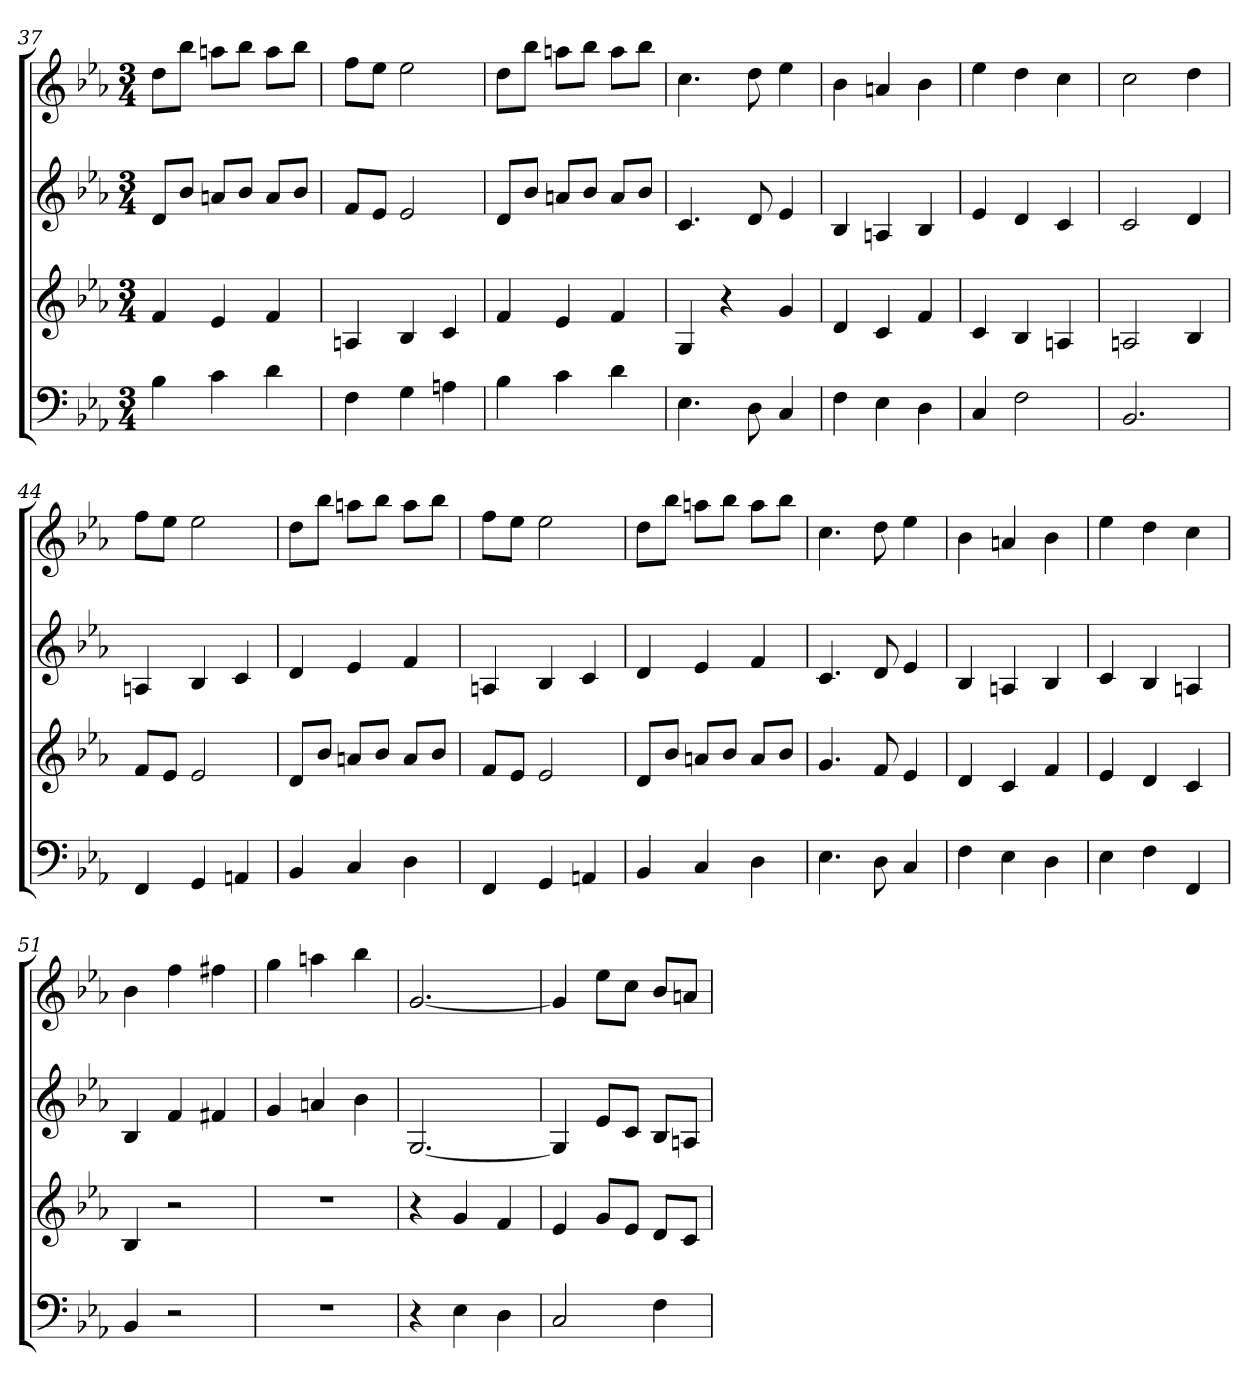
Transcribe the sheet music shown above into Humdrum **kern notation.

**kern	**kern	**kern	**kern
*part4	*part3	*part2	*part1
*staff4	*staff3	*staff2	*staff1
*k[b-e-a-]	*k[b-e-a-]	*k[b-e-a-]	*k[b-e-a-]
*E-:	*E-:	*E-:	*E-:
*M3/4	*M3/4	*M3/4	*M3/4
=37	=37	=37	=37
4B-	4f	8dL	8ddL
.	.	8b-J	8bb-J
4c	4e-	8anL	8aanL
.	.	8b-J	8bb-J
4d	4f	8aL	8aaL
.	.	8b-J	8bb-J
=38	=38	=38	=38
4F	4An	8fL	8ffL
.	.	8e-J	8ee-J
4G	4B-	2e-	2ee-
4An	4c	.	.
=39	=39	=39	=39
4B-	4f	8dL	8ddL
.	.	8b-J	8bb-J
4c	4e-	8anL	8aanL
.	.	8b-J	8bb-J
4d	4f	8aL	8aaL
.	.	8b-J	8bb-J
=40	=40	=40	=40
4.E-	4G	4.c	4.cc
.	4r	.	.
8D	.	8d	8dd
4C	4g	4e-	4ee-
=41	=41	=41	=41
4F	4d	4B-	4b-
4E-	4c	4An	4an
4D	4f	4B-	4b-
=42	=42	=42	=42
4C	4c	4e-	4ee-
2F	4B-	4d	4dd
.	4An	4c	4cc
=43	=43	=43	=43
2.BB-	2An	2c	2cc
.	4B-	4d	4dd
=44	=44	=44	=44
4FF	8fL	4An	8ffL
.	8e-J	.	8ee-J
4GG	2e-	4B-	2ee-
4AAn	.	4c	.
=45	=45	=45	=45
4BB-	8dL	4d	8ddL
.	8b-J	.	8bb-J
4C	8anL	4e-	8aanL
.	8b-J	.	8bb-J
4D	8aL	4f	8aaL
.	8b-J	.	8bb-J
=46	=46	=46	=46
4FF	8fL	4An	8ffL
.	8e-J	.	8ee-J
4GG	2e-	4B-	2ee-
4AAn	.	4c	.
=47	=47	=47	=47
4BB-	8dL	4d	8ddL
.	8b-J	.	8bb-J
4C	8anL	4e-	8aanL
.	8b-J	.	8bb-J
4D	8aL	4f	8aaL
.	8b-J	.	8bb-J
=48	=48	=48	=48
4.E-	4.g	4.c	4.cc
8D	8f	8d	8dd
4C	4e-	4e-	4ee-
=49	=49	=49	=49
4F	4d	4B-	4b-
4E-	4c	4An	4an
4D	4f	4B-	4b-
=50	=50	=50	=50
4E-	4e-	4c	4ee-
4F	4d	4B-	4dd
4FF	4c	4An	4cc
=51	=51	=51	=51
4BB-	4B-	4B-	4b-
2r	2r	4f	4ff
.	.	4f#X	4ff#X
=52	=52	=52	=52
2.r	2.r	4g	4gg
.	.	4an	4aan
.	.	4b-	4bb-
=53	=53	=53	=53
4r	4r	[2.G	[2.g
4E-	4g	.	.
4D	4f	.	.
=54	=54	=54	=54
2C	4e-	4G]	4g]
.	8gL	8e-L	8ee-L
.	8e-J	8cJ	8ccJ
4F	8dL	8B-L	8b-L
.	8cJ	8AnJ	8anJ
=	=	=	=
*-	*-	*-	*-
